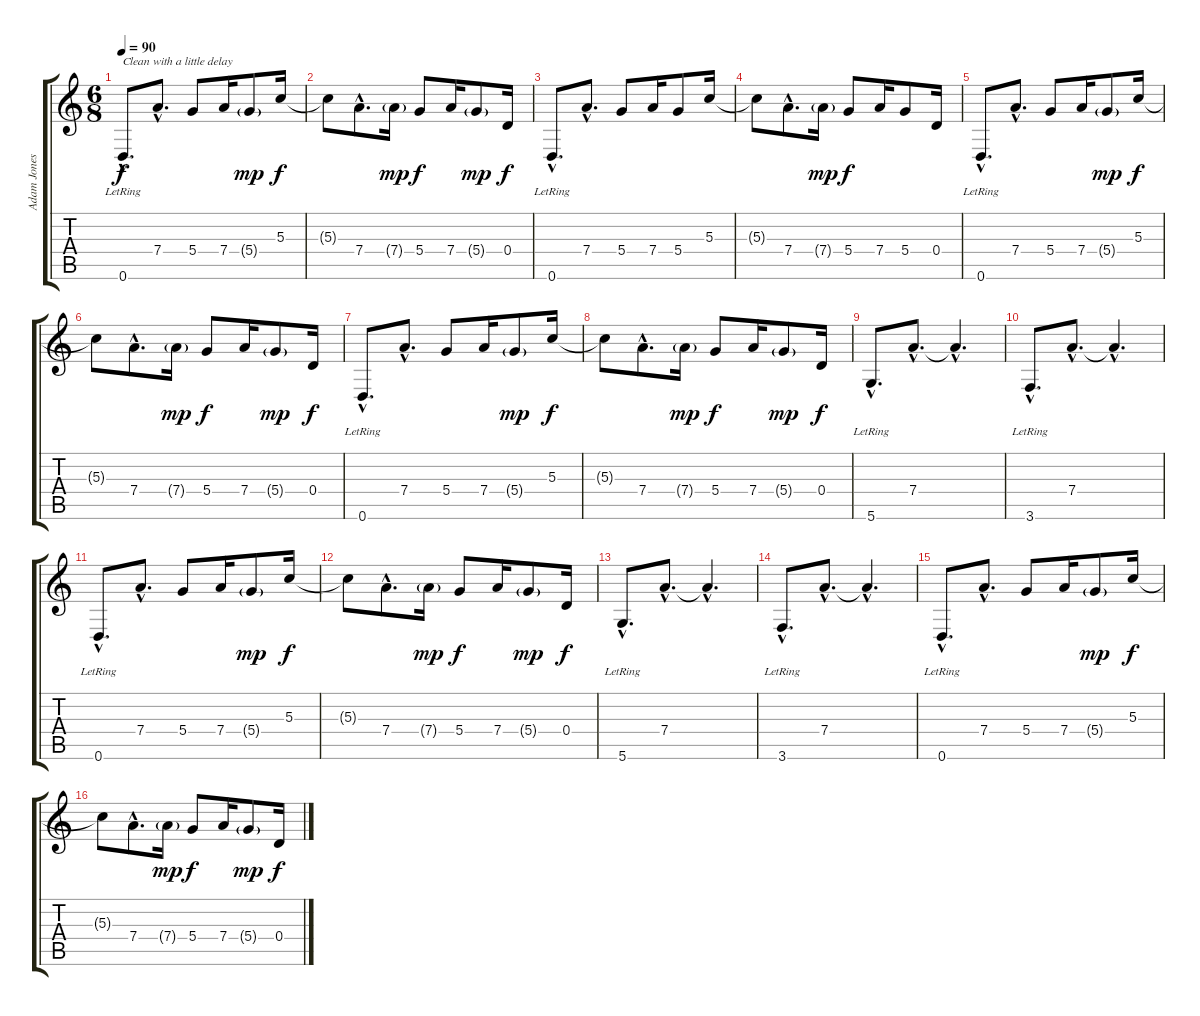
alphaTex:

\track ("Adam Jones" "Adam Jones") {instrument distortionguitar}
\staff {score tabs}
\tuning (E4 B3 G3 D3 A2 D2) {hide}
\ts (6 8)
\tempo 90
\tempo 85
\tempo 90
\clef g2
\ks c
0.6{hac lr}.8{d txt "Clean with a little delay" dy f instrument electricguitarjazz} 7.4{hac}.8{d} 5.4.8 7.4.16 5.4{g}.8{dy mp} 5.3.16{dy f} |
5.3{t}.8 7.4{hac}.8{d} 7.4{g}.16{dy mp} 5.4.8{dy f} 7.4.16 5.4{g}.8{dy mp} 0.4.16{dy f} |
0.6{hac lr}.8{d} 7.4{hac}.8{d} 5.4.8 7.4.16 5.4.8 5.3.16 |
5.3{t}.8 7.4{hac}.8{d} 7.4{g}.16{dy mp} 5.4.8{dy f} 7.4.16 5.4.8 0.4.16 |
0.6{hac lr}.8{d} 7.4{hac}.8{d} 5.4.8 7.4.16 5.4{g}.8{dy mp} 5.3.16{dy f} |
5.3{t}.8 7.4{hac}.8{d} 7.4{g}.16{dy mp} 5.4.8{dy f} 7.4.16 5.4{g}.8{dy mp} 0.4.16{dy f} |
0.6{hac lr}.8{d} 7.4{hac}.8{d} 5.4.8 7.4.16 5.4{g}.8{dy mp} 5.3.16{dy f} |
5.3{t}.8 7.4{hac}.8{d} 7.4{g}.16{dy mp} 5.4.8{dy f} 7.4.16 5.4{g}.8{dy mp} 0.4.16{dy f} |
5.6{hac lr}.8{d} 7.4{hac}.8{d} 7.4{hac t}.4{d} |
3.6{hac lr}.8{d} 7.4{hac}.8{d} 7.4{hac t}.4{d} |
0.6{hac lr}.8{d} 7.4{hac}.8{d} 5.4.8 7.4.16 5.4{g}.8{dy mp} 5.3.16{dy f} |
5.3{t}.8 7.4{hac}.8{d} 7.4{g}.16{dy mp} 5.4.8{dy f} 7.4.16 5.4{g}.8{dy mp} 0.4.16{dy f} |
5.6{hac lr}.8{d} 7.4{hac}.8{d} 7.4{hac t}.4{d} |
3.6{hac lr}.8{d} 7.4{hac}.8{d} 7.4{hac t}.4{d} |
0.6{hac lr}.8{d} 7.4{hac}.8{d} 5.4.8 7.4.16 5.4{g}.8{dy mp} 5.3.16{dy f} |
5.3{t}.8 7.4{hac}.8{d} 7.4{g}.16{dy mp} 5.4.8{dy f} 7.4.16 5.4{g}.8{dy mp} 0.4.16{dy f}
